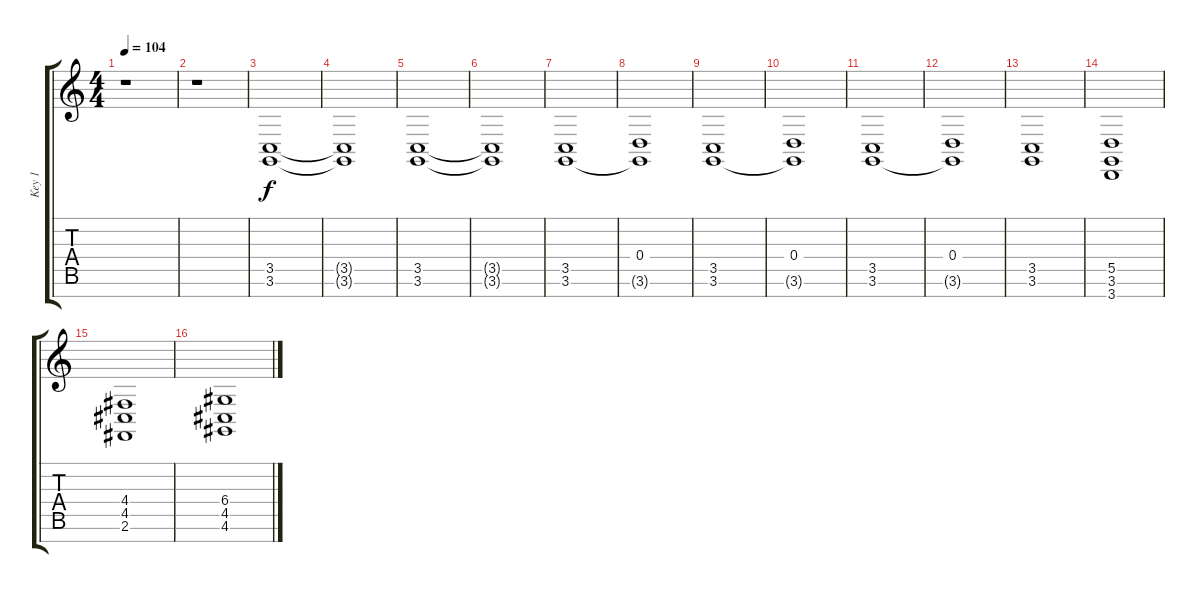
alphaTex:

\track ("Key 1 " "Key 1 ") {instrument pad2warm}
\staff {score tabs}
\tuning (E4 B3 G3 D3 A2 E2 B1) {hide}
\ts (4 4)
\tempo 104
\clef g2
\ks c
r.1{dy f instrument pad2warm} |
r.1 |
(3.5 3.6).1 |
(3.5{t} 3.6{t}).1 |
(3.5 3.6).1 |
(3.5{t} 3.6{t}).1 |
(3.5 3.6).1 |
(0.4 3.6{t}).1 |
(3.5 3.6).1 |
(0.4 3.6{t}).1 |
(3.5 3.6).1 |
(0.4 3.6{t}).1 |
(3.5 3.6).1 |
(5.5 3.6 3.7).1 |
(4.4 4.5 2.6).1 |
(6.4 4.5 4.6).1
